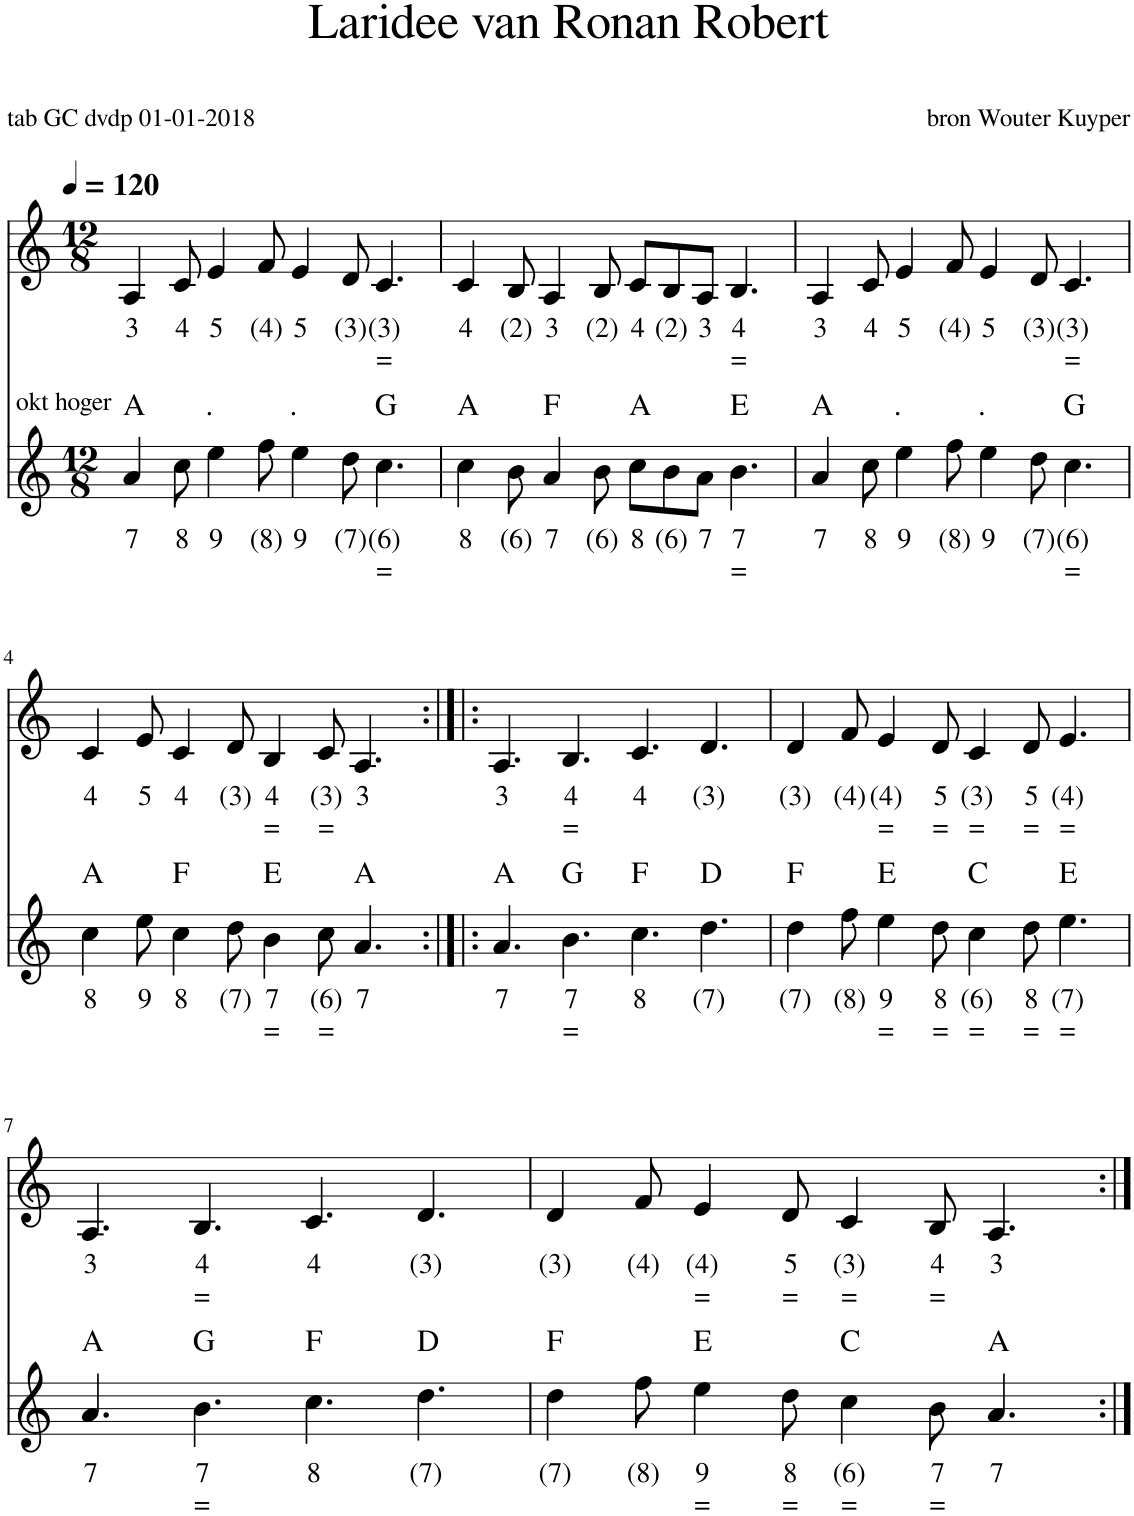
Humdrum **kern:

**kern	**text	**text	**harte	**kern	**text	**text
*part2	*part2	*part2	*part2	*part1	*part1	*part1
*staff2	*staff2	*staff2	*	*staff1	*staff1	*staff1
*I"Stem	*	*	*	*I"Stem	*	*
*clefG2	*	*	*	*clefG2	*	*
*k[]	*	*	*	*k[]	*	*
*M12/8	*	*	*	*M12/8	*	*
*MM120	*	*	*	*MM120	*	*
=1	=1	=1	=1	=1	=1	=1
!LO:TX:a:t=okt hoger	!	!	!	!	!	!
!	!LO:LY:b	!	!	!	!LO:LY:b	!
4a/	7	.	A:maj	4A/	3	.
!	!LO:LY:b	!	!	!	!LO:LY:b	!
8ccn\	8	.	.	8c/	4	.
!	!LO:LY:b	!	!LO:H:kt=.	!	!LO:LY:b	!
4ee\	9	.	N	4e/	5	.
!	!LO:LY:b	!	!	!	!LO:LY:b	!
8ff\	(8)	.	.	8f/	(4)	.
!	!LO:LY:b	!	!LO:H:kt=.	!	!LO:LY:b	!
4ee\	9	.	N	4e/	5	.
!	!LO:LY:b	!	!	!	!LO:LY:b	!
8dd\	(7)	.	.	8d/	(3)	.
!	!LO:LY:b	!LO:LY:b	!	!	!LO:LY:b	!LO:LY:b
4.cc\	(6)	=	G:maj	4.c/	(3)	=
=2	=2	=2	=2	=2	=2	=2
!	!LO:LY:b	!	!	!	!LO:LY:b	!
4ccn\	8	.	A:maj	4c/	4	.
!	!LO:LY:b	!	!	!	!LO:LY:b	!
8b\	(6)	.	.	8B/	(2)	.
!	!LO:LY:b	!	!	!	!LO:LY:b	!
4a/	7	.	F:maj	4A/	3	.
!	!LO:LY:b	!	!	!	!LO:LY:b	!
8b\	(6)	.	.	8B/	(2)	.
!	!LO:LY:b	!	!	!	!LO:LY:b	!
8ccn\L	8	.	A:maj	8c/L	4	.
!	!LO:LY:b	!	!	!	!LO:LY:b	!
8b\	(6)	.	.	8B/	(2)	.
!	!LO:LY:b	!	!	!	!LO:LY:b	!
8a\J	7	.	.	8A/J	3	.
!	!LO:LY:b	!LO:LY:b	!	!	!LO:LY:b	!LO:LY:b
4.b\	7	=	E:maj	4.B/	4	=
=3	=3	=3	=3	=3	=3	=3
!	!LO:LY:b	!	!	!	!LO:LY:b	!
4a/	7	.	A:maj	4A/	3	.
!	!LO:LY:b	!	!	!	!LO:LY:b	!
8ccn\	8	.	.	8c/	4	.
!	!LO:LY:b	!	!LO:H:kt=.	!	!LO:LY:b	!
4ee\	9	.	N	4e/	5	.
!	!LO:LY:b	!	!	!	!LO:LY:b	!
8ff\	(8)	.	.	8f/	(4)	.
!	!LO:LY:b	!	!LO:H:kt=.	!	!LO:LY:b	!
4ee\	9	.	N	4e/	5	.
!	!LO:LY:b	!	!	!	!LO:LY:b	!
8dd\	(7)	.	.	8d/	(3)	.
!	!LO:LY:b	!LO:LY:b	!	!	!LO:LY:b	!LO:LY:b
4.cc\	(6)	=	G:maj	4.c/	(3)	=
!!LO:LB:g=z
=4	=4	=4	=4	=4	=4	=4
!	!LO:LY:b	!	!	!	!LO:LY:b	!
4ccn\	8	.	A:maj	4c/	4	.
!	!LO:LY:b	!	!	!	!LO:LY:b	!
8ee\	9	.	.	8e/	5	.
!	!LO:LY:b	!	!	!	!LO:LY:b	!
4cc\	8	.	F:maj	4c/	4	.
!	!LO:LY:b	!	!	!	!LO:LY:b	!
8dd\	(7)	.	.	8d/	(3)	.
!	!LO:LY:b	!LO:LY:b	!	!	!LO:LY:b	!LO:LY:b
4b\	7	=	E:maj	4B/	4	=
!	!LO:LY:b	!LO:LY:b	!	!	!LO:LY:b	!LO:LY:b
8cc\	(6)	=	.	8c/	(3)	=
!	!LO:LY:b	!	!	!	!LO:LY:b	!
4.a/	7	.	A:maj	4.A/	3	.
=5:|!|:	=5:|!|:	=5:|!|:	=5:|!|:	=5:|!|:	=5:|!|:	=5:|!|:
!	!LO:LY:b	!	!	!	!LO:LY:b	!
4.a/	7	.	A:maj	4.A/	3	.
!	!LO:LY:b	!LO:LY:b	!	!	!LO:LY:b	!LO:LY:b
4.b\	7	=	G:maj	4.B/	4	=
!	!LO:LY:b	!	!	!	!LO:LY:b	!
4.cc\	8	.	F:maj	4.c/	4	.
!	!LO:LY:b	!	!	!	!LO:LY:b	!
4.dd\	(7)	.	D:maj	4.d/	(3)	.
=6	=6	=6	=6	=6	=6	=6
!	!LO:LY:b	!	!	!	!LO:LY:b	!
4dd\	(7)	.	F:maj	4d/	(3)	.
!	!LO:LY:b	!	!	!	!LO:LY:b	!
8ff\	(8)	.	.	8f/	(4)	.
!	!LO:LY:b	!LO:LY:b	!	!	!LO:LY:b	!LO:LY:b
4ee\	9	=	E:maj	4e/	(4)	=
!	!LO:LY:b	!LO:LY:b	!	!	!LO:LY:b	!LO:LY:b
8dd\	8	=	.	8d/	5	=
!	!LO:LY:b	!LO:LY:b	!	!	!LO:LY:b	!LO:LY:b
4cc\	(6)	=	C:maj	4c/	(3)	=
!	!LO:LY:b	!LO:LY:b	!	!	!LO:LY:b	!LO:LY:b
8dd\	8	=	.	8d/	5	=
!	!LO:LY:b	!LO:LY:b	!	!	!LO:LY:b	!LO:LY:b
4.ee\	(7)	=	E:maj	4.e/	(4)	=
!!LO:LB:g=z
=7	=7	=7	=7	=7	=7	=7
!	!LO:LY:b	!	!	!	!LO:LY:b	!
4.a/	7	.	A:maj	4.A/	3	.
!	!LO:LY:b	!LO:LY:b	!	!	!LO:LY:b	!LO:LY:b
4.b\	7	=	G:maj	4.B/	4	=
!	!LO:LY:b	!	!	!	!LO:LY:b	!
4.cc\	8	.	F:maj	4.c/	4	.
!	!LO:LY:b	!	!	!	!LO:LY:b	!
4.dd\	(7)	.	D:maj	4.d/	(3)	.
=8	=8	=8	=8	=8	=8	=8
!	!LO:LY:b	!	!	!	!LO:LY:b	!
4dd\	(7)	.	F:maj	4d/	(3)	.
!	!LO:LY:b	!	!	!	!LO:LY:b	!
8ff\	(8)	.	.	8f/	(4)	.
!	!LO:LY:b	!LO:LY:b	!	!	!LO:LY:b	!LO:LY:b
4ee\	9	=	E:maj	4e/	(4)	=
!	!LO:LY:b	!LO:LY:b	!	!	!LO:LY:b	!LO:LY:b
8dd\	8	=	.	8d/	5	=
!	!LO:LY:b	!LO:LY:b	!	!	!LO:LY:b	!LO:LY:b
4cc\	(6)	=	C:maj	4c/	(3)	=
!	!LO:LY:b	!LO:LY:b	!	!	!LO:LY:b	!LO:LY:b
8b\	7	=	.	8B/	4	=
!	!LO:LY:b	!	!	!	!LO:LY:b	!
4.a/	7	.	A:maj	4.A/	3	.
=:|!	=:|!	=:|!	=:|!	=:|!	=:|!	=:|!
*-	*-	*-	*-	*-	*-	*-
